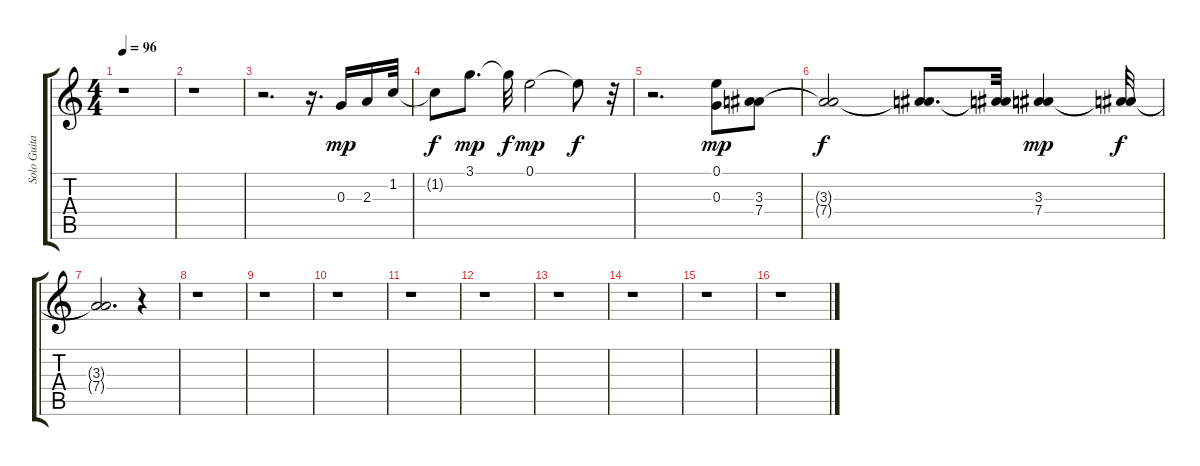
\track ("Solo Guitar" "Solo Guita") {instrument distortionguitar}
\staff {score tabs}
\tuning (E4 B3 G3 D3 A2 E2) {hide}
\ts (4 4)
\tempo 96
\clef g2
\ks c
r.1{dy mp} |
r.1 |
r.2{d} r.16{d} 0.3.16 2.3.16 1.2.32 |
1.2{t}.8{dy f} 3.1.8{d dy mp} 3.1{t}.32{dy f} 0.1.2{dy mp} 0.1{t}.8{dy f} r.32 |
r.2{d} (0.1 0.3).8{dy mp} (3.3 7.4).8 |
(3.3{t} 7.4{t}).2{dy f} (3.3{t} 7.4{t}).8{d} (3.3{t} 7.4{t}).32 (3.3 7.4).4{dy mp} (3.3{t} 7.4{t}).32{dy f} |
(3.3{t} 7.4{t}).2{d} r.4 |
r.1 |
r.1 |
r.1 |
r.1 |
r.1 |
r.1 |
r.1 |
r.1 |
r.1
